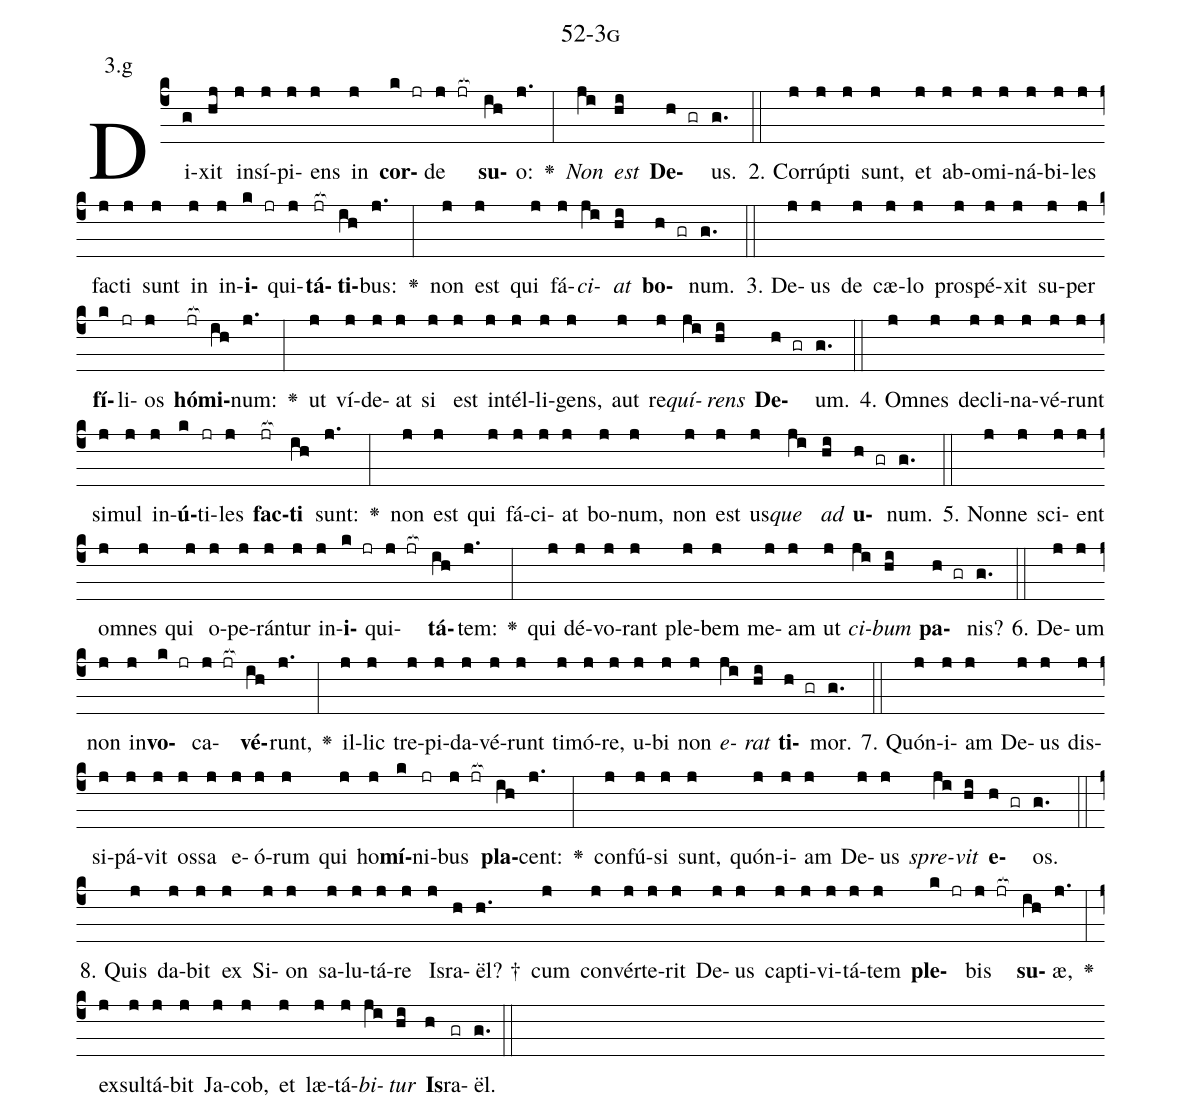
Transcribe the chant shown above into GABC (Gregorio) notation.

name: 52-3g;
annotation: 3.g;
%%
(c4)Di(g)xit(hj) in(j)sí(j)pi(j)ens(j) in(j) <b>cor</b>(k jr)de(j jr[ocb:1{]) <b>su</b>(ih[ocb:0}])o:(j.) <v>\greheightstar</v>(:) <i>Non</i>(ji) <i>est</i>(hi) <b>De</b>(h gr)us.(g.) (::)
2. Cor(j)rúp(j)ti(j) sunt,(j) et(j) ab(j)o(j)mi(j)ná(j)bi(j)les(j) fac(j)ti(j) sunt(j) in(j) in(j)<b>i</b>(k jr)qui(j)<b>tá</b>(jr[ocb:1{])<b>ti</b>(ih[ocb:0}])bus:(j.) <v>\greheightstar</v>(:) non(j) est(j) qui(j) fá(j)<i>ci</i>(ji)<i>at</i>(hi) <b>bo</b>(h gr)num.(g.) (::)
3. De(j)us(j) de(j) cæ(j)lo(j) pro(j)spé(j)xit(j) su(j)per(j) <b>fí</b>(k)li(jr)os(j) <b>hó</b>(jr[ocb:1{])<b>mi</b>(ih[ocb:0}])num:(j.) <v>\greheightstar</v>(:) ut(j) ví(j)de(j)at(j) si(j) est(j) in(j)tél(j)li(j)gens,(j) aut(j) re(j)<i>quí</i>(ji)<i>rens</i>(hi) <b>De</b>(h gr)um.(g.) (::)
4. Om(j)nes(j) de(j)cli(j)na(j)vé(j)runt(j) si(j)mul(j) in(j)<b>ú</b>(k)ti(jr)les(j) <b>fac</b>(jr[ocb:1{])<b>ti</b>(ih[ocb:0}]) sunt:(j.) <v>\greheightstar</v>(:) non(j) est(j) qui(j) fá(j)ci(j)at(j) bo(j)num,(j) non(j) est(j) us(j)<i>que</i>(ji) <i>ad</i>(hi) <b>u</b>(h gr)num.(g.) (::)
5. Non(j)ne(j) sci(j)ent(j) om(j)nes(j) qui(j) o(j)pe(j)rán(j)tur(j) in(j)<b>i</b>(k jr)qui(j jr[ocb:1{])<b>tá</b>(ih[ocb:0}])tem:(j.) <v>\greheightstar</v>(:) qui(j) dé(j)vo(j)rant(j) ple(j)bem(j) me(j)am(j) ut(j) <i>ci</i>(ji)<i>bum</i>(hi) <b>pa</b>(h gr)nis?(g.) (::)
6. De(j)um(j) non(j) in(j)<b>vo</b>(k jr)ca(j jr[ocb:1{])<b>vé</b>(ih[ocb:0}])runt,(j.) <v>\greheightstar</v>(:) il(j)lic(j) tre(j)pi(j)da(j)vé(j)runt(j) ti(j)mó(j)re,(j) u(j)bi(j) non(j) <i>e</i>(ji)<i>rat</i>(hi) <b>ti</b>(h gr)mor.(g.) (::)
7. Quón(j)i(j)am(j) De(j)us(j) dis(j)si(j)pá(j)vit(j) os(j)sa(j) e(j)ó(j)rum(j) qui(j) ho(j)<b>mí</b>(k)ni(jr)bus(j jr[ocb:1{]) <b>pla</b>(ih[ocb:0}])cent:(j.) <v>\greheightstar</v>(:) con(j)fú(j)si(j) sunt,(j) quón(j)i(j)am(j) De(j)us(j) <i>spre</i>(ji)<i>vit</i>(hi) <b>e</b>(h gr)os.(g.) (::)
8. Quis(j) da(j)bit(j) ex(j) Si(j)on(j) sa(j)lu(j)tá(j)re(j) Is(j)ra(h)ël? †(h.) cum(j) con(j)vér(j)te(j)rit(j) De(j)us(j) cap(j)ti(j)vi(j)tá(j)tem(j) <b>ple</b>(k jr)bis(j jr[ocb:1{]) <b>su</b>(ih[ocb:0}])æ,(j.) <v>\greheightstar</v>(:) ex(j)sul(j)tá(j)bit(j) Ja(j)cob,(j) et(j) læ(j)tá(j)<i>bi</i>(ji)<i>tur</i>(hi) <b>Is</b>(h)ra(gr)ël.(g.) (::)
